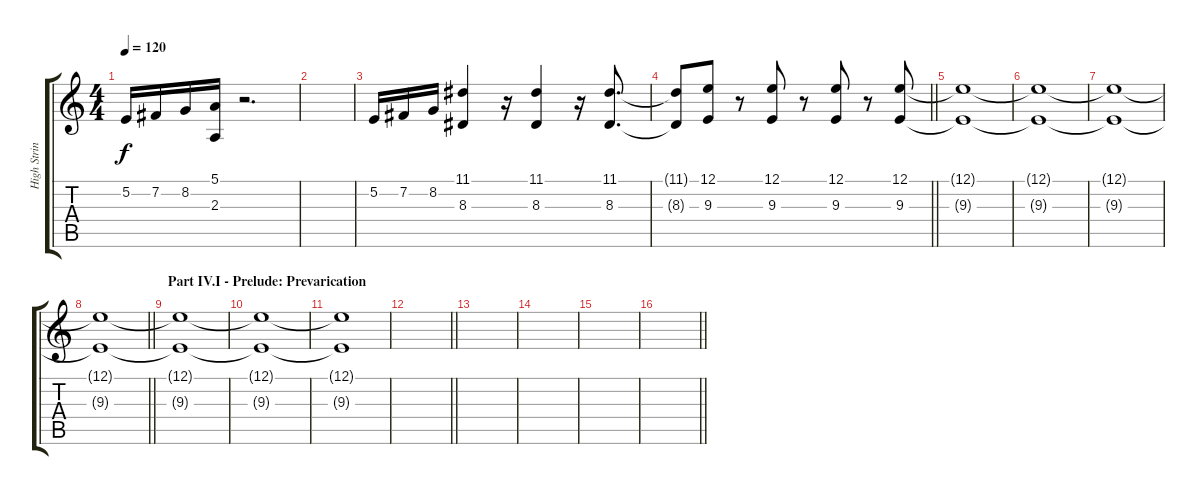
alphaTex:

\track ("High Strings Standard" "High Strin") {instrument stringensemble1}
\staff {score tabs}
\tuning (E4 B3 G3 D3 A2 E2) {hide}
\ts (4 4)
\tempo 120
\clef g2
\ks c
5.2.16{dy f} 7.2.16 8.2.16 (5.1 2.3).16 r.2{d} |
|
5.2.16 7.2.16 8.2.16 (11.1 8.3).4 r.16 (11.1 8.3).4 r.16 (11.1 8.3).8{d} |
\barLineRight lightlight
(11.1{t} 8.3{t}).8 (12.1 9.3).8 r.8 (12.1 9.3).8 r.8 (12.1 9.3).8 r.8 (12.1 9.3).8 |
\section ("" "")
(12.1{t} 9.3{t}).1 |
(12.1{t} 9.3{t}).1 |
(12.1{t} 9.3{t}).1{volume 16} |
\barLineRight lightlight
(12.1{t} 9.3{t}).1 |
\section ("" "Part IV.I - Prelude: Prevarication")
(12.1{t} 9.3{t}).1{volume 0} |
(12.1{t} 9.3{t}).1 |
(12.1{t} 9.3{t}).1 |
\barLineRight lightlight
|
|
|
|
\barLineRight lightlight
